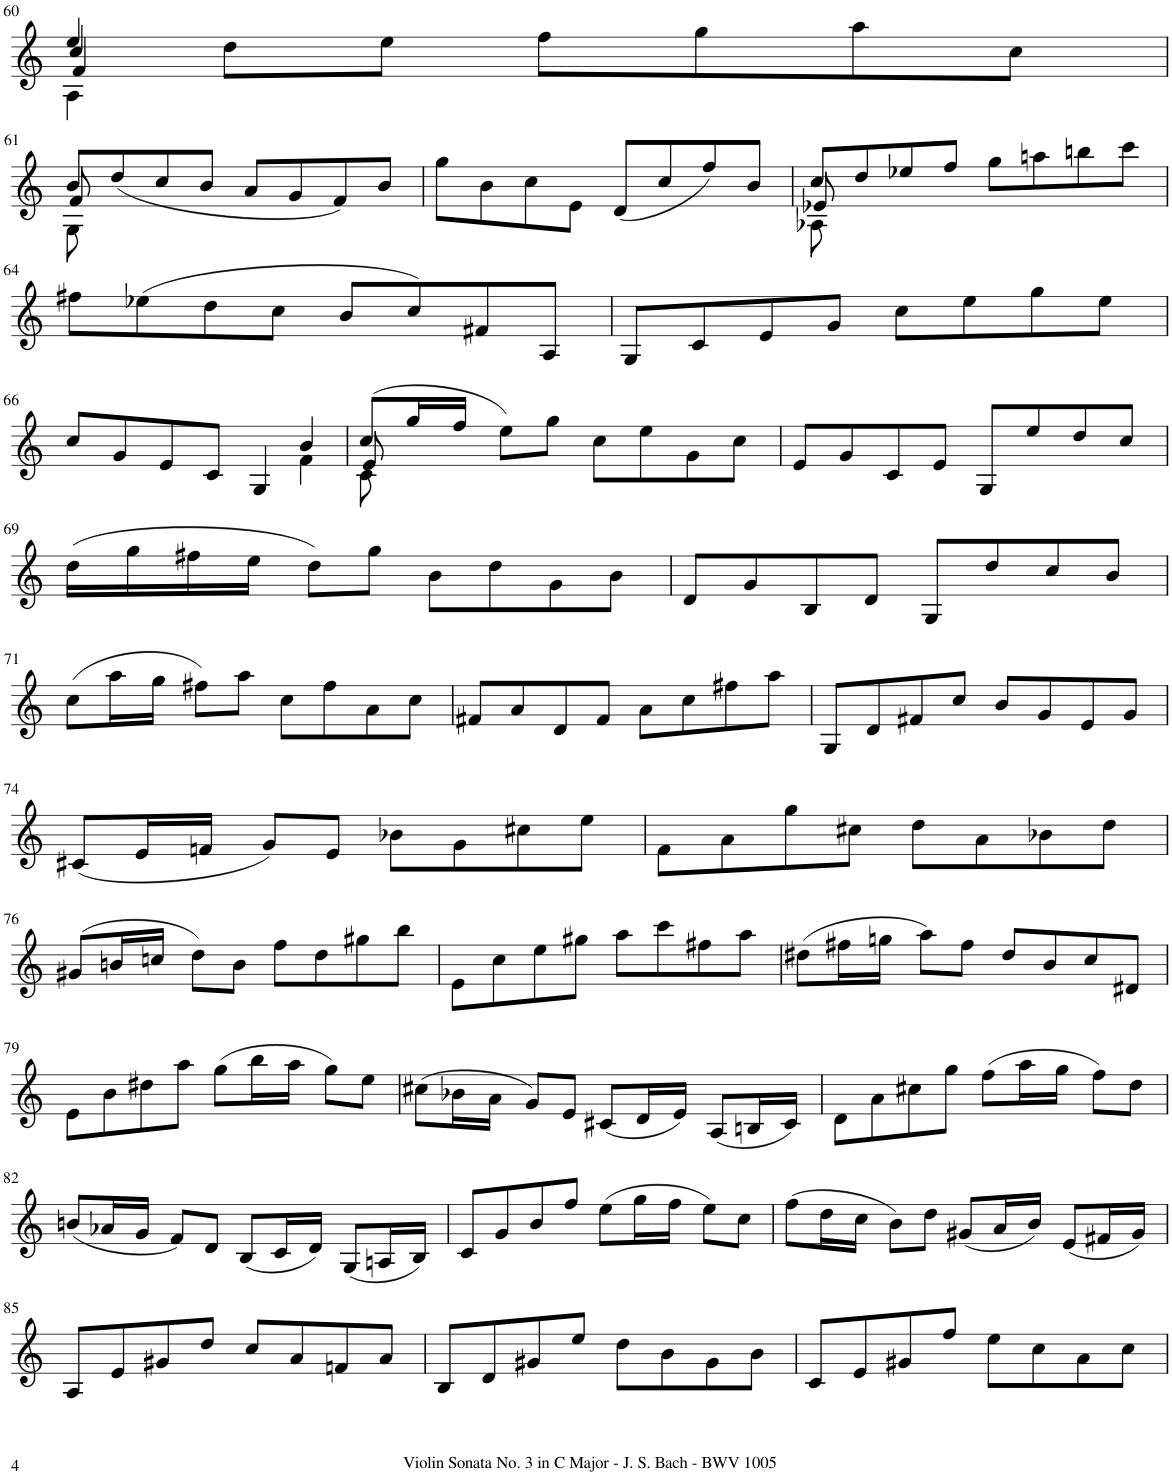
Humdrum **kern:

**kern
*part1
*staff1
*I"Violin
*I'Vln.
!!LO:PB:g=z
*clefG2
*k[]
*M2/2
*met(c|)
=60
*^
*	*^
*	*	*^
4ee/	4A\	4cc/	4f/
8dd\L	4ryy	4ryy	4ryy
8ee\J	.	.	.
8ff\L	2ryy	2ryy	2ryy
8gg\	.	.	.
8aa\	.	.	.
8cc\J	.	.	.
*	*	*v	*v
!!LO:LB:g=z
=61	=61	=61
8b/L	8G\	8f/
(8dd/	8ryy	8ryy
8cc/	4ryy	4ryy
8b/J	.	.
8a/L	2ryy	2ryy
8g/	.	.
8f/)	.	.
8b/J	.	.
*v	*v	*v
=62
8gg\L
8b\
8cc\
8e\J
(8d/L
8cc/
8ff/)
8b/J
=63
*^
*	*^
8cc/L	8A-X\	8e-X/
8dd/	8ryy	8ryy
8ee-X/	4ryy	4ryy
8ff/J	.	.
8gg\L	2ryy	2ryy
8aan\	.	.
8bbn\	.	.
8ccc\J	.	.
*v	*v	*v
!!LO:LB:g=z
=64
8ff#X\L
(8ee-X\
8dd\
8cc\J
8b/L
8cc/)
8f#X/
8A/J
=65
8G/L
8c/
8e/
8g/J
8cc\L
8ee\
8gg\
8ee\J
!!LO:LB:g=z
=66
*^
8cc/L	2ryy
8g/	.
8e/	.
8c/J	.
4G/	4ryy
4b/	4f\
=67	=67
*	*^
(8cc/L	8c\	8e/
16gg/L	8ryy	8ryy
16ff/JJ	.	.
8ee\L)	4ryy	4ryy
8gg\J	.	.
8cc\L	2ryy	2ryy
8ee\	.	.
8g\	.	.
8cc\J	.	.
*v	*v	*v
=68
8e/L
8g/
8c/
8e/J
8G/L
8ee/
8dd/
8cc/J
!!LO:LB:g=z
=69
(16dd\LL
16gg\
16ff#X\
16ee\JJ
8dd\L)
8gg\J
8b\L
8dd\
8g\
8b\J
=70
8d/L
8g/
8B/
8d/J
8G/L
8dd/
8cc/
8b/J
!!LO:LB:g=z
=71
(8cc\L
16aa\L
16gg\JJ
8ff#X\L)
8aa\J
8cc\L
8ff#\
8a\
8cc\J
=72
8f#X/L
8a/
8d/
8f#/J
8a\L
8cc\
8ff#X\
8aa\J
=73
8G/L
8d/
8f#X/
8cc/J
8b/L
8g/
8e/
8g/J
!!LO:LB:g=z
=74
(8c#X/L
16e/L
16fn/JJ
8g/L)
8e/J
8b-X\L
8g\
8cc#X\
8ee\J
=75
8f\L
8a\
8gg\
8cc#X\J
8dd\L
8a\
8b-X\
8dd\J
!!LO:LB:g=z
=76
(8g#X/L
16bn/L
16ccn/JJ
8dd\L)
8b\J
8ff\L
8dd\
8gg#X\
8bb\J
=77
8e\L
8cc\
8ee\
8gg#X\J
8aa\L
8ccc\
8ff#X\
8aa\J
=78
(8dd#X\L
16ff#X\L
16ggn\JJ
8aa\L)
8ff#\J
8dd#/L
8b/
8cc/
8d#X/J
!!LO:LB:g=z
=79
8e\L
8b\
8dd#X\
8aa\J
(8gg\L
16bb\L
16aa\JJ
8gg\L)
8ee\J
=80
(8cc#X\L
16b-X\L
16a\JJ
8g/L)
8e/J
(8c#X/L
16d/L
16e/JJ)
(8A/L
16Bn/L
16c#/JJ)
=81
8d\L
8a\
8cc#X\
8gg\J
(8ff\L
16aa\L
16gg\JJ
8ff\L)
8dd\J
!!LO:LB:g=z
=82
(8bn/L
16a-X/L
16g/JJ
8f/L)
8d/J
(8B/L
16c/L
16d/JJ)
(8G/L
16An/L
16B/JJ)
=83
8c/L
8g/
8b/
8ff/J
(8ee\L
16gg\L
16ff\JJ
8ee\L)
8cc\J
=84
(8ff\L
16dd\L
16cc\JJ
8b\L)
8dd\J
(8g#X/L
16a/L
16b/JJ)
(8e/L
16f#X/L
16g#/JJ)
!!LO:LB:g=z
=85
8A/L
8e/
8g#X/
8dd/J
8cc/L
8a/
8fn/
8a/J
=86
8B/L
8d/
8g#X/
8ee/J
8dd\L
8b\
8g#\
8b\J
=87
8c/L
8e/
8g#X/
8ff/J
8ee\L
8cc\
8a\
8cc\J
=
*-
